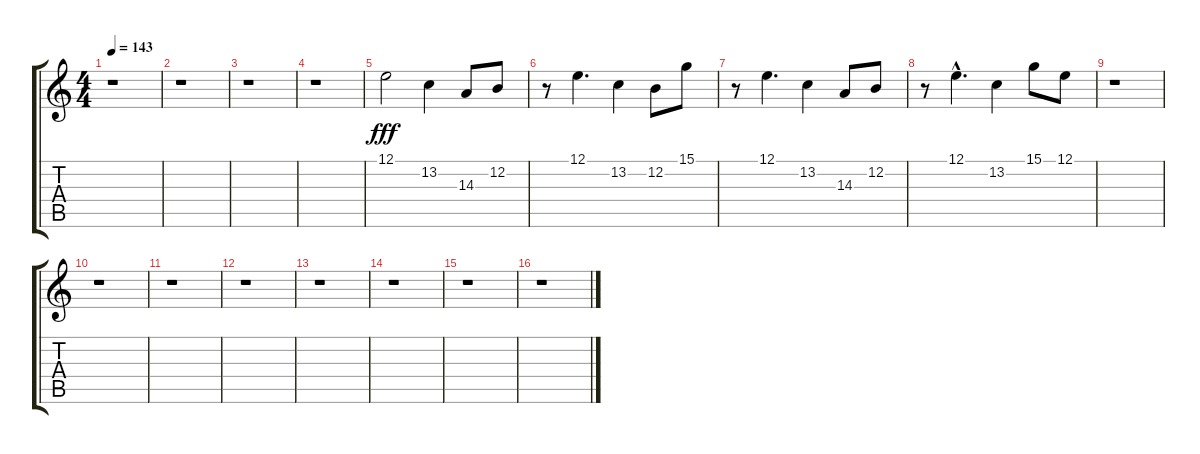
\track "" {instrument glockenspiel}
\staff {score tabs}
\tuning (E4 B3 G3 D3 A2 E2) {hide}
\ts (4 4)
\tempo 143
\clef g2
\ks c
r.1{dy fff} |
r.1 |
r.1 |
r.1 |
12.1.2 13.2.4 14.3.8 12.2.8 |
r.8 12.1.4{d} 13.2.4 12.2.8 15.1.8 |
r.8 12.1.4{d} 13.2.4 14.3.8 12.2.8 |
r.8 12.1{hac}.4{d} 13.2.4 15.1.8 12.1.8 |
r.1 |
r.1 |
r.1 |
r.1 |
r.1 |
r.1 |
r.1 |
r.1
